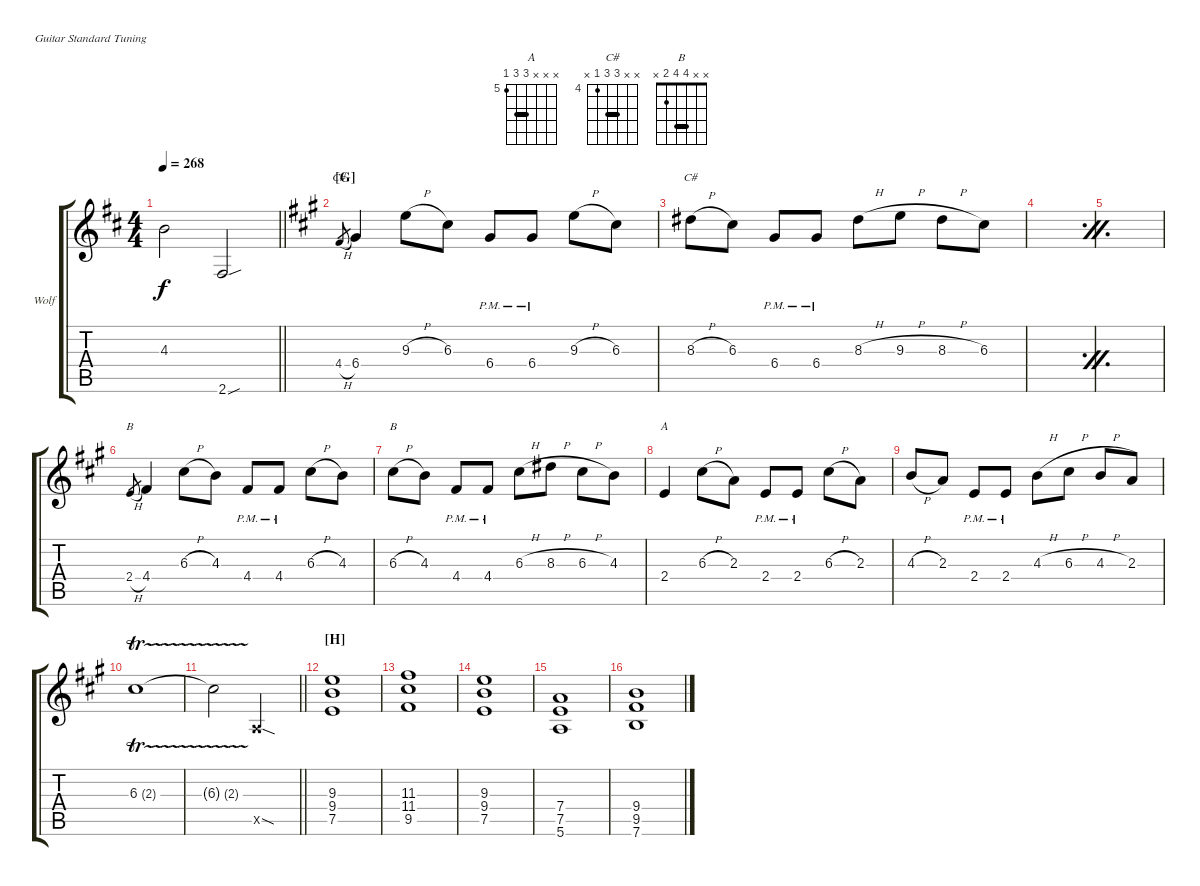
\defaultSystemsLayout 4
\bracketExtendMode groupsimilarinstruments
\firstSystemTrackNameOrientation horizontal
\otherSystemsTrackNameOrientation horizontal
\track ("Wolf Hoffmann (1)" "Wolf") {instrument distortionguitar}
\staff {score tabs}
\tuning (E4 B3 G3 D3 A2 E2)
\chord ("A" x x x 7 7 5) {firstfret 5 barre 7}
\chord ("C#" x x 6 6 4 x) {firstfret 4 barre 6}
\chord ("B" x x 4 4 2 x) {barre 4}
\ts (4 4)
\tempo 268
\clef g2
\barLineRight lightlight
\ks d
4.3{t}.2{dy f} 2.6{sou}.2 |
\section ("G" "")
\ks a
4.4{h}.8{ch "C#" gr} 6.4.4 9.3{h}.8 6.3.8 6.4{pm}.8 6.4{pm}.8 9.3{h}.8 6.3.8 |
8.3{h}.8{ch "C#"} 6.3.8 6.4{pm}.8 6.4{pm}.8 8.3{h}.8 9.3{h}.8 8.3{h}.8 6.3.8 |
\simile firstofdouble
|
\simile secondofdouble
|
\simile none
2.4{h}.8{ch "B" gr} 4.4.4 6.3{h}.8 4.3.8 4.4{pm}.8 4.4{pm}.8 6.3{h}.8 4.3.8 |
6.3{h}.8{ch "B"} 4.3.8 4.4{pm}.8 4.4{pm}.8 6.3{h}.8 8.3{h}.8 6.3{h}.8 4.3.8 |
2.4.4{ch "A"} 6.3{h}.8 2.3.8 2.4{pm}.8 2.4{pm}.8 6.3{h}.8 2.3.8 |
4.3{h}.8 2.3.8 2.4{pm}.8 2.4{pm}.8 4.3{h}.8 6.3{h}.8 4.3{h}.8 2.3.8 |
6.3{tr (2 16)}.1 |
\barLineRight lightlight
6.3{tr (2 16) t}.2 0.5{sod x}.2 |
\section ("H" "")
(7.5 9.4 9.3).1 |
(9.5 11.4 11.3).1 |
(9.3 9.4 7.5).1 |
(5.6 7.5 7.4).1 |
(7.6 9.5 9.4).1
